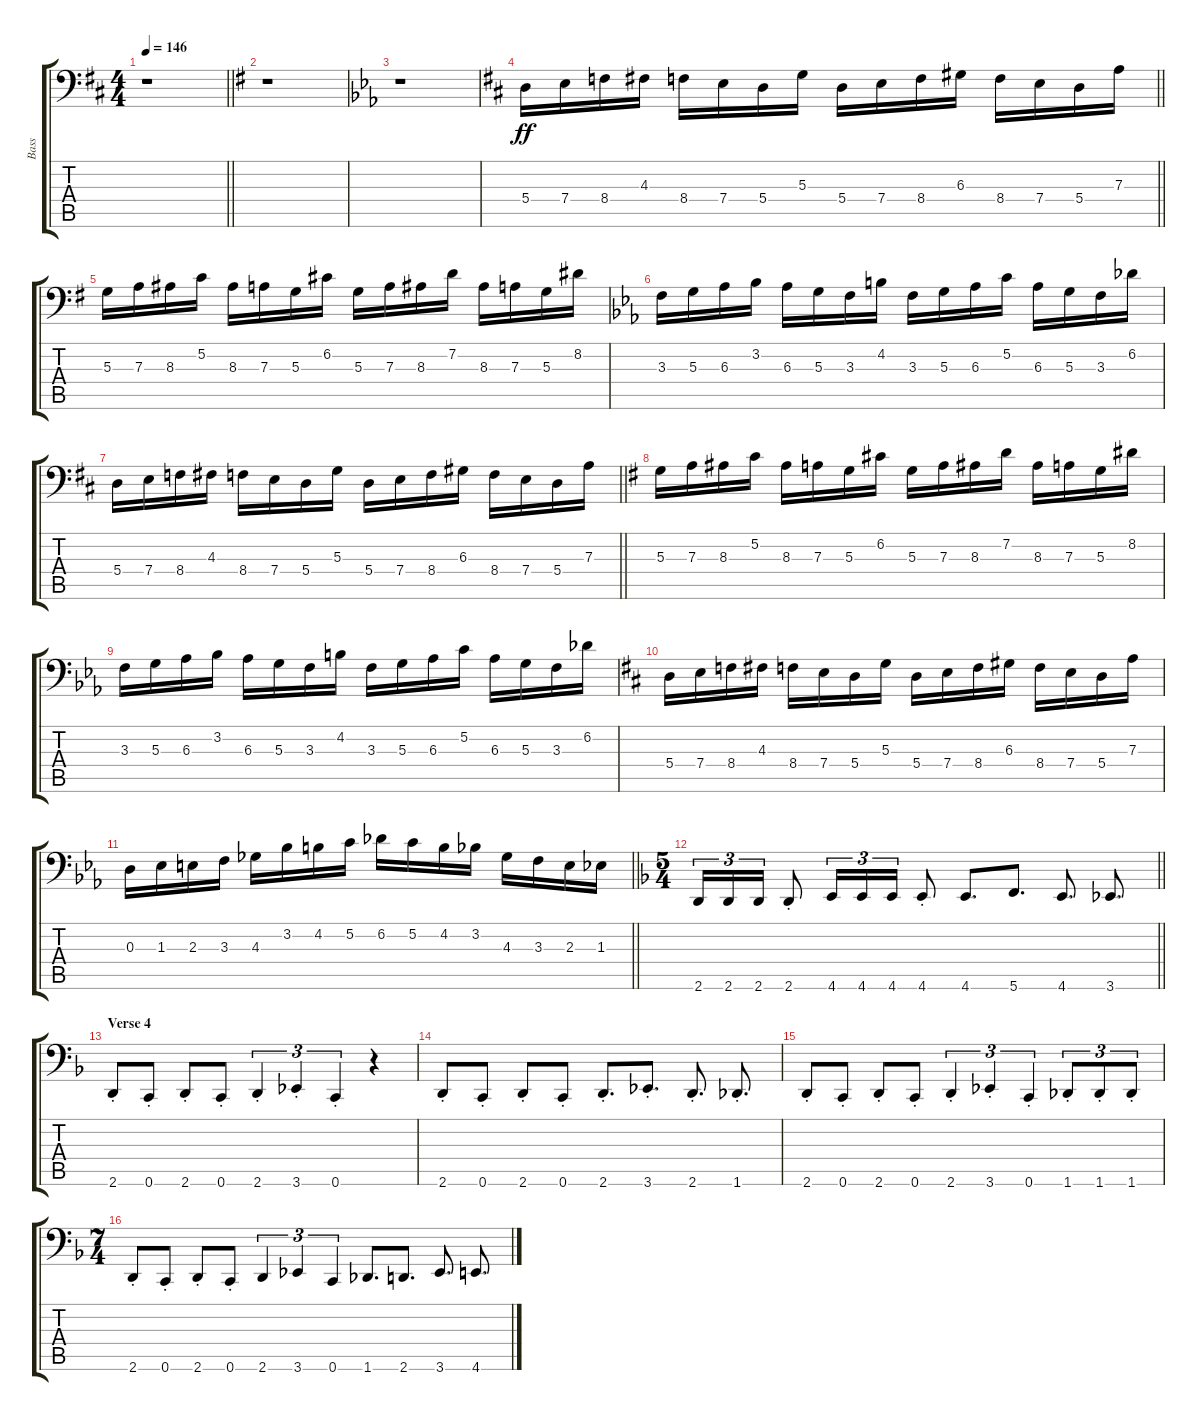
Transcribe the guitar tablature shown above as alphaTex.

\track ("Bass" "Bass") {instrument electricbassfinger}
\staff {score tabs}
\tuning (C3 G2 D2 A1 E1 C1) {hide}
\ts (4 4)
\tempo 146
\clef f4
\barLineRight lightlight
\ks d
r.1{dy ff} |
\ks g
r.1 |
\ks eb
r.1 |
\barLineRight lightlight
\ks d
5.4.16 7.4.16 8.4.16 4.3.16 8.4.16 7.4.16 5.4.16 5.3.16 5.4.16 7.4.16 8.4.16 6.3.16 8.4.16 7.4.16 5.4.16 7.3.16 |
\ks g
5.3.16 7.3.16 8.3.16 5.2.16 8.3.16 7.3.16 5.3.16 6.2.16 5.3.16 7.3.16 8.3.16 7.2.16 8.3.16 7.3.16 5.3.16 8.2.16 |
\ks eb
3.3.16 5.3.16 6.3.16 3.2.16 6.3.16 5.3.16 3.3.16 4.2.16 3.3.16 5.3.16 6.3.16 5.2.16 6.3.16 5.3.16 3.3.16 6.2.16 |
\barLineRight lightlight
\ks d
5.4.16 7.4.16 8.4.16 4.3.16 8.4.16 7.4.16 5.4.16 5.3.16 5.4.16 7.4.16 8.4.16 6.3.16 8.4.16 7.4.16 5.4.16 7.3.16 |
\ks g
5.3.16 7.3.16 8.3.16 5.2.16 8.3.16 7.3.16 5.3.16 6.2.16 5.3.16 7.3.16 8.3.16 7.2.16 8.3.16 7.3.16 5.3.16 8.2.16 |
\ks eb
3.3.16 5.3.16 6.3.16 3.2.16 6.3.16 5.3.16 3.3.16 4.2.16 3.3.16 5.3.16 6.3.16 5.2.16 6.3.16 5.3.16 3.3.16 6.2.16 |
\ks d
5.4.16 7.4.16 8.4.16 4.3.16 8.4.16 7.4.16 5.4.16 5.3.16 5.4.16 7.4.16 8.4.16 6.3.16 8.4.16 7.4.16 5.4.16 7.3.16 |
\barLineRight lightlight
\ks eb
0.3.16 1.3.16 2.3.16 3.3.16 4.3.16 3.2.16 4.2.16 5.2.16 6.2.16 5.2.16 4.2.16 3.2.16 4.3.16 3.3.16 2.3.16 1.3.16 |
\ts (5 4)
\barLineRight lightlight
\ks f
2.6.16{tu (3 2)} 2.6.16{tu (3 2)} 2.6.16{tu (3 2)} 2.6{st}.8 4.6.16{tu (3 2)} 4.6.16{tu (3 2)} 4.6.16{tu (3 2)} 4.6{st}.8 4.6.8{d} 5.6.8{d} 4.6.8{d} 3.6.8{d} |
\section ("" "Verse 4")
2.6{st}.8 0.6{st}.8 2.6{st}.8 0.6{st}.8 2.6{st}.4{tu (3 2)} 3.6{st}.4{tu (3 2)} 0.6{st}.4{tu (3 2)} r.4 |
2.6{st}.8 0.6{st}.8 2.6{st}.8 0.6{st}.8 2.6{st}.8{d} 3.6{st}.8{d} 2.6{st}.8{d} 1.6{st}.8{d} |
2.6{st}.8 0.6{st}.8 2.6{st}.8 0.6{st}.8 2.6{st}.4{tu (3 2)} 3.6{st}.4{tu (3 2)} 0.6{st}.4{tu (3 2)} 1.6{st}.8{tu (3 2)} 1.6{st}.8{tu (3 2)} 1.6{st}.8{tu (3 2)} |
\ts (7 4)
2.6{st}.8 0.6{st}.8 2.6{st}.8 0.6{st}.8 2.6.4{tu (3 2)} 3.6.4{tu (3 2)} 0.6.4{tu (3 2)} 1.6.8{d} 2.6.8{d} 3.6.8{d} 4.6.8{d}
